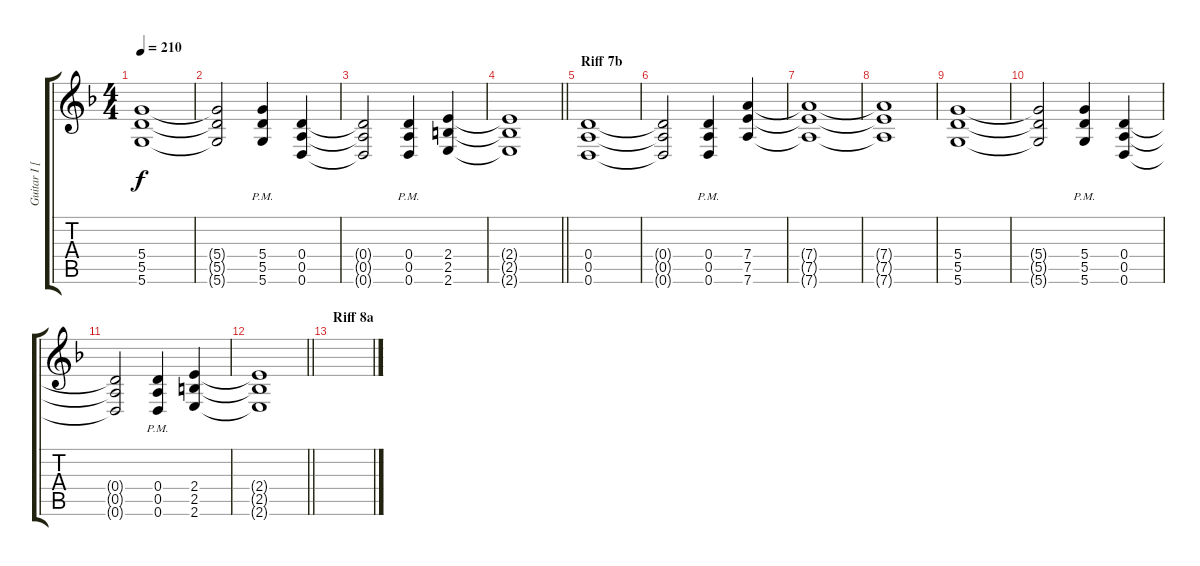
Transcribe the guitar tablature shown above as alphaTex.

\track ("Guitar I [Right]" "Guitar I [") {instrument overdrivenguitar}
\staff {score tabs}
\tuning (E4 B3 G3 D3 A2 D2) {hide}
\ts (4 4)
\tempo 210
\clef g2
\ks dminor
(5.4 5.5 5.6).1{dy f} |
(5.4{t} 5.5{t} 5.6{t}).2 (5.4{pm} 5.5{pm} 5.6{pm}).4 (0.4 0.5 0.6).4 |
(0.4{t} 0.5{t} 0.6{t}).2 (0.4{pm} 0.5{pm} 0.6{pm}).4 (2.4 2.5 2.6).4 |
\barLineRight lightlight
(2.4{t} 2.5{t} 2.6{t}).1 |
\section ("" "Riff 7b")
(0.4 0.5 0.6).1 |
(0.4{t} 0.5{t} 0.6{t}).2 (0.4{pm} 0.5{pm} 0.6{pm}).4 (7.4 7.5 7.6).4 |
(7.4{t} 7.5{t} 7.6{t}).1 |
(7.4{t} 7.5{t} 7.6{t}).1 |
(5.4 5.5 5.6).1 |
(5.4{t} 5.5{t} 5.6{t}).2 (5.4{pm} 5.5{pm} 5.6{pm}).4 (0.4 0.5 0.6).4 |
(0.4{t} 0.5{t} 0.6{t}).2 (0.4{pm} 0.5{pm} 0.6{pm}).4 (2.4 2.5 2.6).4 |
\barLineRight lightlight
(2.4{t} 2.5{t} 2.6{t}).1 |
\section ("" "Riff 8a")
